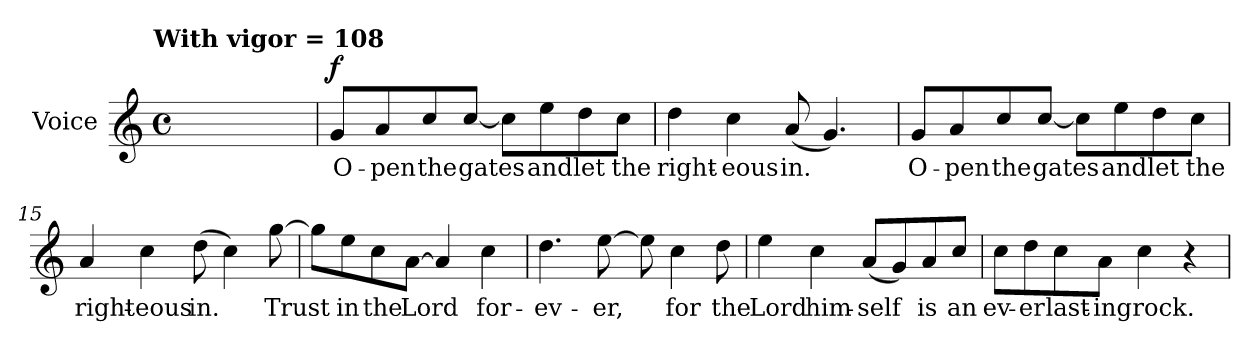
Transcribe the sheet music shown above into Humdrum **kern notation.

**kern	**text	**dynam
*part1	*part1	*part1
*staff1	*staff1	*staff1
*I"Voice	*	*
*I'Vo.	*	*
*clefG2	*	*
*k[]	*	*
!!LO:TX:omd:t=With vigor  = 108
*M4/4	*	*
*met(c)	*	*
*MM108	*	*
=1	=1	=1
1ryy	.	.
=12	=12	=12
!	!	!LO:DY:a
8g/L	O-	f
8a/	-pen	.
8cc/	the	.
[8cc/J	gates	.
8cc\L]	.	.
8ee\	and	.
8dd\	let	.
8cc\J	the	.
=13	=13	=13
4dd\	right-	.
4cc\	-eous	.
(8a/	in.	.
4.g/)	.	.
=14	=14	=14
8g/L	O-	.
8a/	-pen	.
8cc/	the	.
[8cc/J	gates	.
8cc\L]	.	.
8ee\	and	.
8dd\	let	.
8cc\J	the	.
!!LO:LB:g=z
=15	=15	=15
4a/	right-	.
4cc\	-eous	.
(8dd\	in.	.
4cc\)	.	.
[8gg\	Trust	.
=16	=16	=16
8gg\L]	.	.
8ee\	in	.
8cc\	the	.
[8a\J	Lord	.
4a/]	.	.
4cc\	for-	.
=17	=17	=17
4.dd\	-ev-	.
[8ee\	-er,	.
8ee\]	.	.
4cc\	for	.
8dd\	the	.
=18	=18	=18
4ee\	Lord	.
4cc\	him-	.
(8a/L	-self	.
8g/)	.	.
8a/	is	.
8cc/J	an	.
=19	=19	=19
8cc\L	ev-	.
8dd\	-er	.
8cc\	last-	.
8a\J	-ing	.
4cc\	rock.	.
4r	.	.
=	=	=
*-	*-	*-
